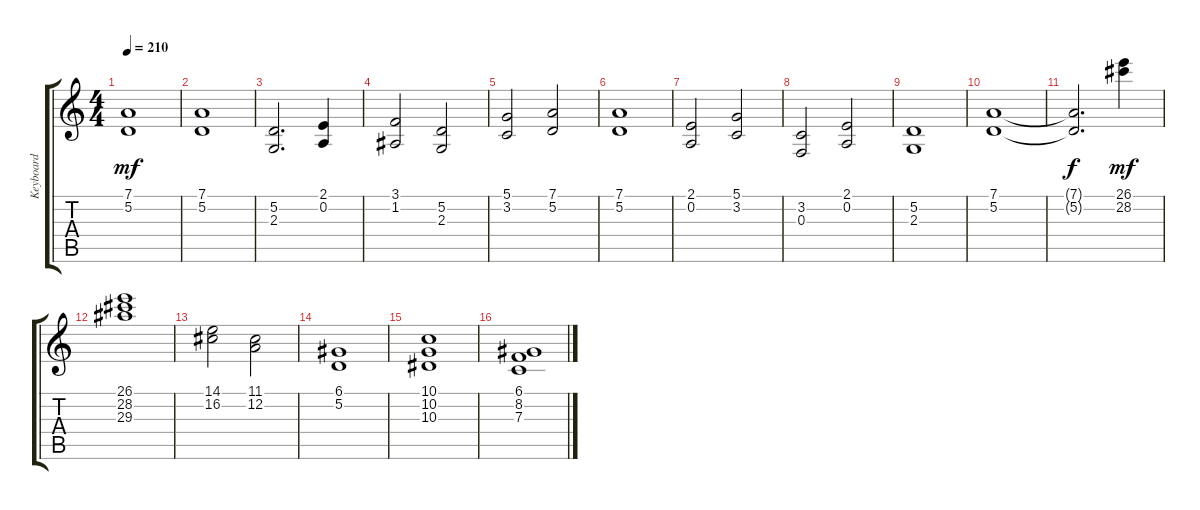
\track ("Keyboard" "Keyboard") {instrument stringensemble1}
\staff {score tabs}
\tuning (D4 A3 F3 C3 G2 D2) {hide}
\ts (4 4)
\tempo 210
\clef g2
\ks c
(7.1 5.2).1{dy mf} |
(7.1 5.2).1 |
(5.2 2.3).2{d} (2.1 0.2).4 |
(3.1 1.2).2 (5.2 2.3).2 |
(5.1 3.2).2 (7.1 5.2).2 |
(7.1 5.2).1 |
(2.1 0.2).2 (5.1 3.2).2 |
(3.2 0.3).2 (2.1 0.2).2 |
(5.2 2.3).1 |
(7.1 5.2).1 |
(7.1{t} 5.2{t}).2{d dy f} (26.1 28.2).4{dy mf} |
(26.1 28.2 29.3).1 |
(14.1 16.2).2 (11.1 12.2).2 |
(6.1 5.2).1 |
(10.1 10.2 10.3).1 |
(6.1 8.2 7.3).1
